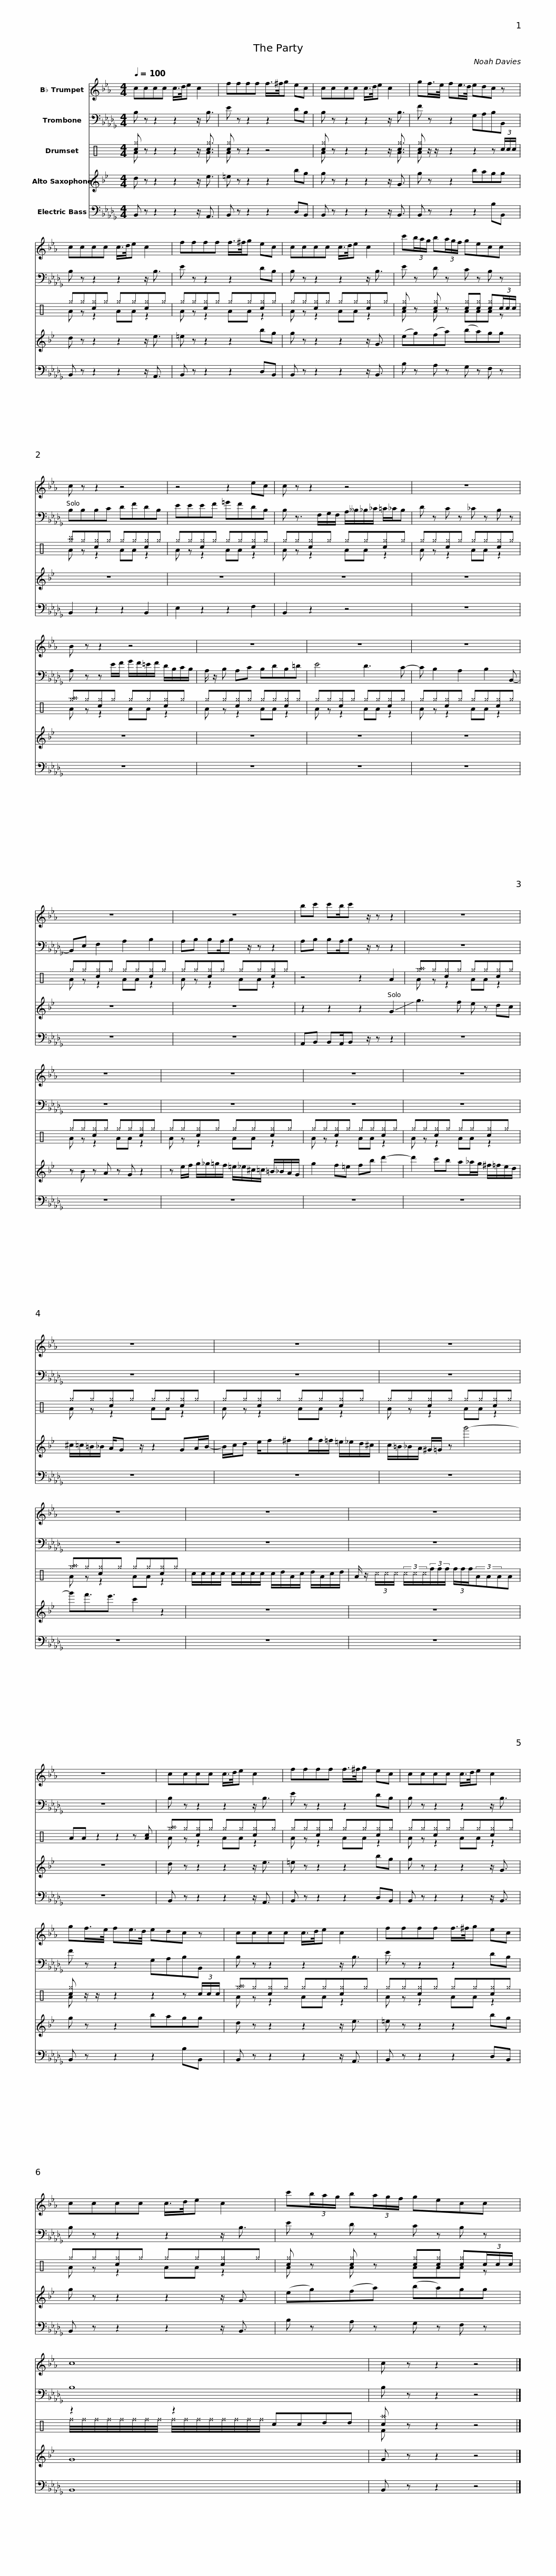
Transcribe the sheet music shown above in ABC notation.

X:1
%%score 1 2 ( 3 4 ) 5 6
L:1/8
Q:1/4=100
M:4/4
I:linebreak $
K:Db
V:1 treble transpose=-2
V:2 bass
V:3 perc
K:none
V:4 perc
K:none
V:5 treble transpose=-9
V:6 bass transpose=-12
V:1
[K:Eb] cccc c/>d/e c2 | ffff f/>^f/g ec | cccc c/>d/e c2 |$ gf/>e/ fe/>d/ edc z | cccc c/>d/e c2 | %5
 ffff f/>^f/g ec |$ cccc c/>d/e c2 | c'(3b/a/g/ b(3a/g/f/ gecc | c z z2 z4 |$ z4 z2 ec | %10
 c z z2 z4 | z8 |$ B z z2 z4 | z8 | z8 |$ %15
 z8 | z8 | z8 | bc' c'b/c' z/ z z2 |$ z8 | %20
 z8 | z8 |$ z8 | z8 | z8 |$ %25
 z8 | z8 | z8 |$ z8 | z8 | %30
 z8 |$ cccc c/>d/e c2 | ffff f/>^f/g ec | cccc c/>d/e c2 |$ gf/>e/ fe/>d/ edc z | %35
 cccc c/>d/e c2 | ffff f/>^f/g ec |$ cccc c/>d/e c2 | c'(3b/a/g/ b(3a/g/f/ gecc |$ c8 | %40
 c z z2 z4 |] %41
V:2
 B, z z2 z2 z/ B,3/2 | E z z2 z2 DB, | B, z z2 z2 z/ B,3/2 |$ F z z2 G,A,B,B,, | B, z z2 z2 z/ B,3/2 | %5
 E z z2 z2 DB, |$ B, z z2 z2 z/ B,3/2 | E z D z C z B, z | B,B,B,C DFDB, |$ EEEF =GFDB, | %10
 B, z3/2 F,/G,/F,/ A,/__B,/_B,/_C/ =C/_C/B, | D z C z _C z B, z |$ A, z z E/F/ G/F/=E/F/ D/B,/C/B,/ | A,/ z/ B, A,C B,DB,=D | E4 D3 C- |$ %15
 C B,2 A,2 B,2 B,,- | B,,E, F,2 A,2 B,2 | A,B, B,A,/B, z/ z z2 | A,B, B,A,/B, z/ z z2 |$ z8 | %20
 z8 | z8 |$ z8 | z8 | z8 |$ %25
 z8 | z8 | z8 |$ z8 | z8 | %30
 z8 |$ B, z z2 z2 z/ B,3/2 | E z z2 z2 DB, | B, z z2 z2 z/ B,3/2 |$ F z z2 G,A,B,B,, | %35
 B, z z2 z2 z/ B,3/2 | E z z2 z2 DB, |$ B, z z2 z2 z/ B,3/2 | E z D z C z B, z |$ B,8 | %40
 B, z z2 z4 |] %41
V:3
[K:C] [c^g] z z2 z2 z/ [c^g]3/2 | [c^g] z z2 z4 | [c^g] z z2 z2 z/ [c^g]3/2 |$ [c^g] z/ z/ z2 z2 z (3c/c/c/ | ^g^g[c^g]^g ^g^g[c^g]^g | %5
 ^g^g[c^g]^g ^g^g[c^g]^g |$ ^g^g[c^g]^g ^g^g[c^g]^g | [c^g] z [c^g] z [c^g][c^g] [c^g](3c/c/c/ | [^g^b]^g[c^g]^g ^g^g[c^g]^g |$ ^g^g[c^g]^g ^g^g[c^g]^g | %10
 ^g^g[c^g]^g ^g^g[c^g]^g | ^g^g[c^g]^g ^g^g[c^g]^g |$ [^g^a]^g[c^g]^g ^g^g[c^g]^g | ^g^g[c^g]^g ^g^g[c^g]^g | ^g^g[c^g]^g ^g^g[c^g]^g |$ %15
 ^g^g[c^g]^g ^g^g[c^g]^g | ^g^g[c^g]^g ^g^g[c^g]^g | ^g^g[c^g]^g ^g^g[c^g]^g | z4 z2 A2 |$ [^g^a]^g[c^g]^g ^g^g[c^g]^g | %20
 ^g^g[c^g]^g ^g^g[c^g]^g | ^g^g[c^g]^g ^g^g[c^g]^g |$ ^g^g[c^g]^g ^g^g[c^g]^g | ^g^g[c^g]^g ^g^g[c^g]^g | ^g^g[c^g]^g ^g^g[c^g]^g |$ %25
 ^g^g[c^g]^g ^g^g[c^g]^g | ^g^g[c^g]^g ^g^g[c^g]^g | [^g^a]^g[c^g]^g ^g^g[c^g]^g |$ c/c/c/c/ c/c/c/c/ c/d/A/c/ d/A/c/d/ | A/ z/ (3^c/^c/^c/ (3^c/^c/^c/(3f/f/f/ (3f/f/f/(3AAAA | %30
 AA z2 z2 z [Ac] |$ [^g^a]^g[c^g]^g ^g^g[c^g]^g | ^g^g[c^g]^g ^g^g[c^g]^g | ^g^g[c^g]^g ^g^g[c^g]^g |$ [c^g] z/ z/ z2 z2 z (3c/c/c/ | %35
 [^g^a]^g[c^g]^g ^g^g[c^g]^g | ^g^g[c^g]^g ^g^g[c^g]^g |$ ^g^g[c^g]^g ^g^g[c^g]^g | [c^g] z [c^g] z [c^g][c^g] [c^g](3c/c/c/ |$ z2 z2 ccdd | %40
 [c^a] z z2 z4 |] %41
V:4
[K:C] A z z2 z2 z/ A3/2 | A z z2 z4 | A x11/2 A3/2 |$ A z/ x13/2 | A z z2 AA z2 | %5
 A z z2 AA z2 |$ A z z2 AA z2 | A x A z AAA z | A z z2 AA z2 |$ A z z2 AA z2 | %10
 A z z2 AA z2 | A z z2 AA z2 |$ A z z2 AA z2 | A z z2 AA z2 | A z z2 AA z2 |$ %15
 A z z2 AA z2 | A z z2 AA z2 | A z z2 AA z2 | x8 |$ A z z2 AA z2 | %20
 A z z2 AA z2 | A z z2 AA z2 |$ A z z2 AA z2 | A z z2 AA z2 | A z z2 AA z2 |$ %25
 A z z2 AA z2 | A z z2 AA z2 | A z z2 AA z2 |$ x8 | x8 | %30
 x8 |$ A z z2 AA z2 | A z z2 AA z2 | A z z2 AA z2 |$ A z/ x13/2 | %35
 A z z2 AA z2 | A z z2 AA z2 |$ A z z2 AA z2 | A x A z AAA z |$ ^f/4^f/4^f/4^f/4^f/4^f/4^f/4^f/4 ^f/4^f/4^f/4^f/4^f/4^f/4^f/4^f/4 x4 | %40
 F z z2 z4 |] %41
V:5
[K:Bb] d z z2 z2 z/ e3/2 | =e z z2 z2 bg | g z z2 z2 z/ G3/2 |$ g z z2 bagg | d z z2 z2 z/ e3/2 | %5
 =e z z2 z2 bg |$ g z z2 z2 z/ G3/2 | (eg)(fa) (ba)gg | z8 |$ z8 | %10
 z8 | z8 |$ z8 | z8 | z8 |$ %15
 z8 | z8 | z8 | z2 z2 z2 !-(!G2 |$ !-)!g3 f e z dc | %20
 z B z A z G z2 | z e/f/ g/_g/=g/f/ =e/_e/^c/=c/ =B/_B/A/G/ |$ g2 f=e fb d'2- | d'2 c'b a_a/g/ ^f/=f/e/d/ | ^c/=c/=B/_B/ A/G z/ z2 GA/B/- |$ %25
 B/c/d e/f^fg/f/=f/ =e/_e/d/^c/ | c/=B/_B/A/ ^G/=G/ z g'4- | g'f'3/2e'3/2 c'2 z2 |$ z8 | z8 | %30
 z8 |$ d z z2 z2 z/ e3/2 | =e z z2 z2 bg | g z z2 z2 z/ G3/2 |$ g z z2 bagg | %35
 d z z2 z2 z/ e3/2 | =e z z2 z2 bg |$ g z z2 z2 z/ G3/2 | (eg)(fa) (ba)gg |$ G8 | %40
 G z z2 z4 |] %41
V:6
 B,, z z2 z2 z/ A,,3/2 | B,, z z2 z2 D,B,, | B,, z z2 z2 z/ B,,3/2 |$ B,, z z2 z2 B,B,, | B,, z z2 z2 z/ A,,3/2 | %5
 B,, z z2 z2 D,B,, |$ B,, z z2 z2 z/ B,,3/2 | B, z A, z G, z F, z | B,,2 z2 z2 B,,2 |$ E,2 z2 z2 F,2 | %10
 B,,2 z2 z4 | z8 |$ z8 | z8 | z8 |$ %15
 z8 | z8 | z8 | A,,B,, B,,A,,/B,, z/ z z2 |$ z8 | %20
 z8 | z8 |$ z8 | z8 | z8 |$ %25
 z8 | z8 | z8 |$ z8 | z8 | %30
 z8 |$ B,, z z2 z2 z/ A,,3/2 | B,, z z2 z2 D,B,, | B,, z z2 z2 z/ B,,3/2 |$ B,, z z2 z2 B,B,, | %35
 B,, z z2 z2 z/ A,,3/2 | B,, z z2 z2 D,B,, |$ B,, z z2 z2 z/ B,,3/2 | B, z A, z G, z F, z |$ B,,8 | %40
 B,, z z2 z4 |] %41
